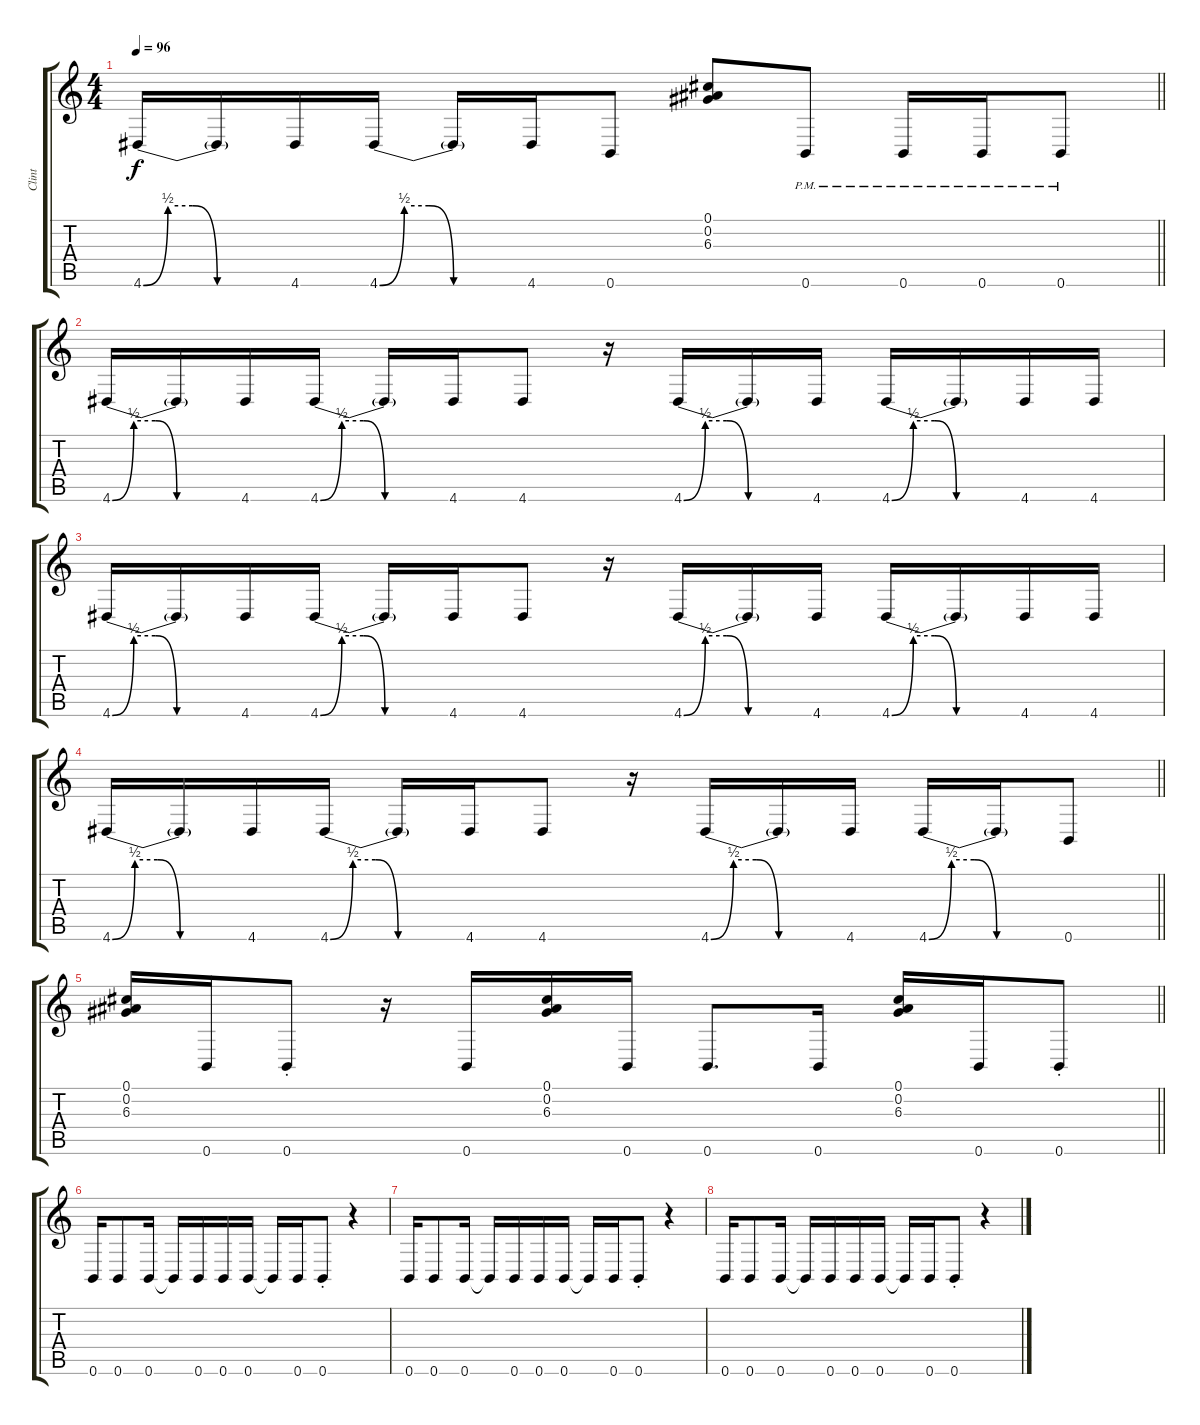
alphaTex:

\track ("Clint" "Clint") {instrument distortionguitar}
\staff {score tabs}
\tuning (Db4 Ab3 E3 B2 Gb2 B1) {hide}
\ts (4 4)
\tempo 96
\clef g2
\barLineRight lightlight
\ks c
4.6{be (custom 0 0 10 2 20 2 30 0 60 0)}.16{dy f} 4.6{t}.16 4.6.16 4.6{be (custom 0 0 10 2 20 2 30 0 60 0)}.16 4.6{t}.16 4.6.16 0.6.8 (0.1 0.2 6.3).8 0.6{pm}.8 0.6{pm}.16 0.6{pm}.16 0.6{pm}.8 |
4.6{be (custom 0 0 10 2 20 2 30 0 60 0)}.16 4.6{t}.16 4.6.16 4.6{be (custom 0 0 10 2 20 2 30 0 60 0)}.16 4.6{t}.16 4.6.16 4.6.8 r.16 4.6{be (custom 0 0 10 2 20 2 30 0 60 0)}.16 4.6{t}.16 4.6.16 4.6{be (custom 0 0 10 2 20 2 30 0 60 0)}.16 4.6{t}.16 4.6.16 4.6.16 |
4.6{be (custom 0 0 10 2 20 2 30 0 60 0)}.16 4.6{t}.16 4.6.16 4.6{be (custom 0 0 10 2 20 2 30 0 60 0)}.16 4.6{t}.16 4.6.16 4.6.8 r.16 4.6{be (custom 0 0 10 2 20 2 30 0 60 0)}.16 4.6{t}.16 4.6.16 4.6{be (custom 0 0 10 2 20 2 30 0 60 0)}.16 4.6{t}.16 4.6.16 4.6.16 |
\barLineRight lightlight
4.6{be (custom 0 0 10 2 20 2 30 0 60 0)}.16 4.6{t}.16 4.6.16 4.6{be (custom 0 0 10 2 20 2 30 0 60 0)}.16 4.6{t}.16 4.6.16 4.6.8 r.16 4.6{be (custom 0 0 10 2 20 2 30 0 60 0)}.16 4.6{t}.16 4.6.16 4.6{be (custom 0 0 10 2 20 2 30 0 60 0)}.16 4.6{t}.16 0.6.8 |
\barLineRight lightlight
(0.1 0.2 6.3).16 0.6.16 0.6{st}.8 r.16 0.6.16 (0.1 0.2 6.3).16 0.6.16 0.6.8{d} 0.6.16 (0.1 0.2 6.3).16 0.6.16 0.6{st}.8 |
0.6.16 0.6.8 0.6.16 0.6{t}.16 0.6.16 0.6.16 0.6.16 0.6{t}.16 0.6.16 0.6{st}.8 r.4 |
0.6.16 0.6.8 0.6.16 0.6{t}.16 0.6.16 0.6.16 0.6.16 0.6{t}.16 0.6.16 0.6{st}.8 r.4 |
0.6.16 0.6.8 0.6.16 0.6{t}.16 0.6.16 0.6.16 0.6.16 0.6{t}.16 0.6.16 0.6{st}.8 r.4
